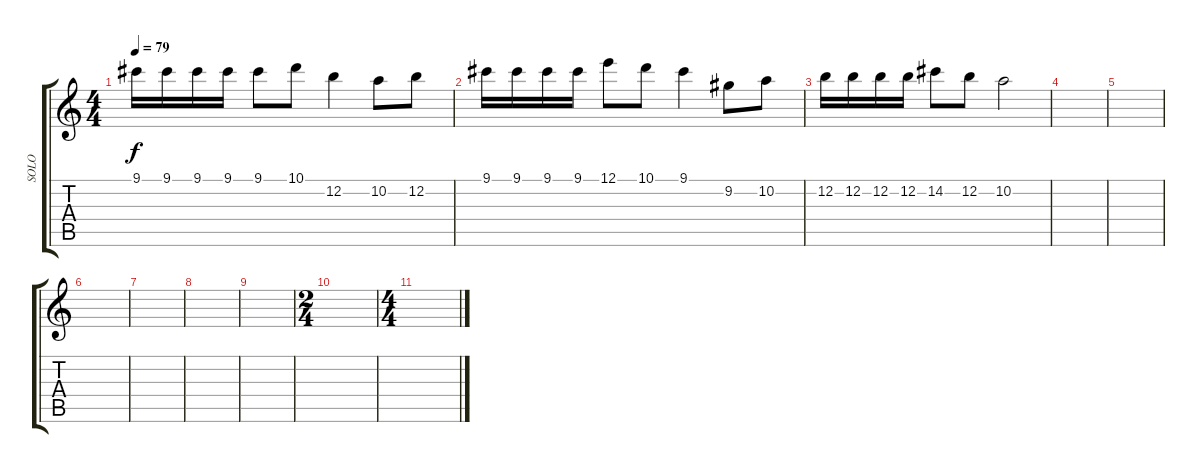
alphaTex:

\track ("SOLO" "SOLO") {instrument distortionguitar}
\staff {score tabs}
\tuning (E4 B3 G3 D3 A2 E2) {hide}
\ts (4 4)
\tempo 79
\clef g2
\ks c
9.1.16{dy f} 9.1.16 9.1.16 9.1.16 9.1.8 10.1.8 12.2.4 10.2.8 12.2.8 |
9.1.16 9.1.16 9.1.16 9.1.16 12.1.8 10.1.8 9.1.4 9.2.8 10.2.8 |
12.2.16 12.2.16 12.2.16 12.2.16 14.2.8 12.2.8 10.2.2 |
|
|
|
|
|
|
\ts (2 4)
|
\ts (4 4)
